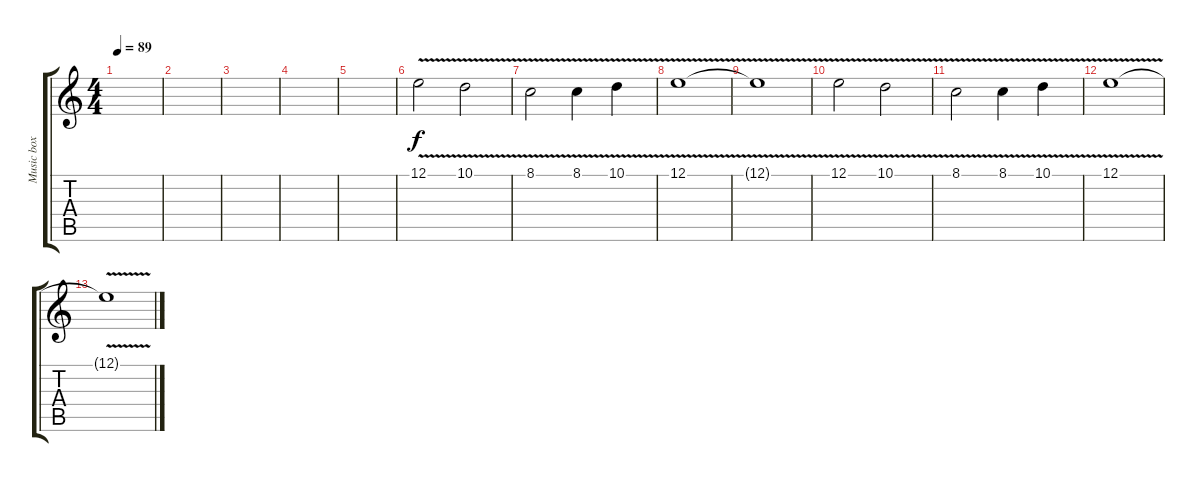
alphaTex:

\track ("Music box" "Music box") {instrument musicbox}
\staff {score tabs}
\tuning (E4 B3 G3 D3 A2 E2) {hide}
\ts (4 4)
\tempo 89
\clef g2
\ks c
|
|
|
|
|
12.1{v}.2{volume 16} 10.1{v}.2 |
8.1{v}.2 8.1{v}.4 10.1{v}.4 |
12.1{v}.1 |
12.1{t}.1 |
12.1{v}.2 10.1{v}.2 |
8.1{v}.2 8.1{v}.4 10.1{v}.4 |
12.1{v}.1 |
12.1{t}.1
